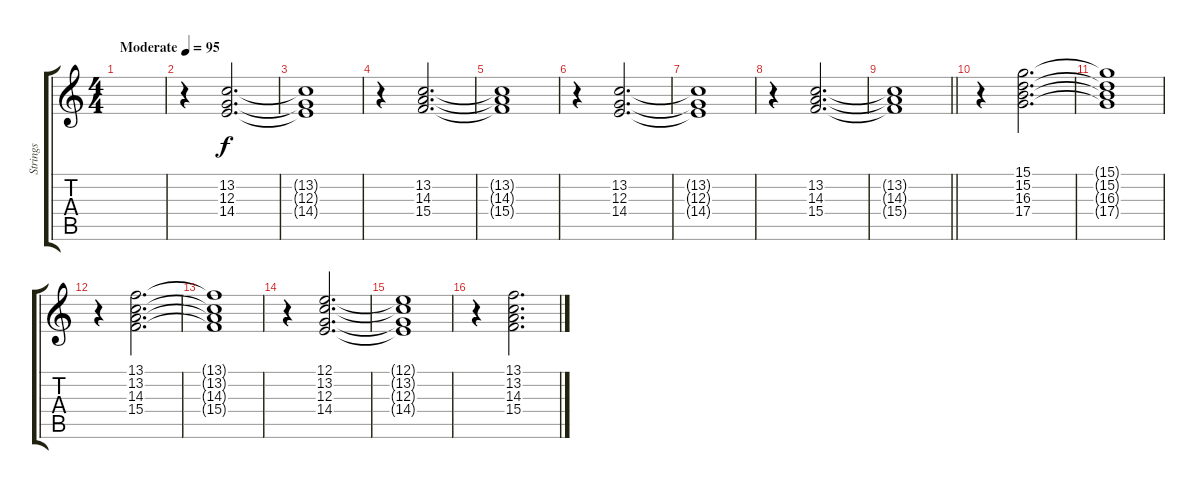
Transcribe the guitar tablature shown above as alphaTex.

\track ("Strings" "Strings") {instrument stringensemble1}
\staff {score tabs}
\tuning (E4 B3 G3 D3 A2 E2) {hide}
\ts (4 4)
\tempo (95 "Moderate")
\clef g2
\ks aminor
|
r.4 (13.2 12.3 14.4).2{d volume 5} |
(13.2{t} 12.3{t} 14.4{t}).1{volume 0} |
r.4 (13.2 14.3 15.4).2{d volume 5} |
(13.2{t} 14.3{t} 15.4{t}).1{volume 0} |
r.4 (13.2 12.3 14.4).2{d volume 5} |
(13.2{t} 12.3{t} 14.4{t}).1{volume 0} |
r.4 (13.2 14.3 15.4).2{d volume 5} |
\barLineRight lightlight
(13.2{t} 14.3{t} 15.4{t}).1{volume 0} |
r.4 (15.1 15.2 16.3 17.4).2{d volume 5} |
(15.1{t} 15.2{t} 16.3{t} 17.4{t}).1{volume 0} |
r.4 (13.1 13.2 14.3 15.4).2{d volume 5} |
(13.1{t} 13.2{t} 14.3{t} 15.4{t}).1{volume 0} |
r.4 (12.1 13.2 12.3 14.4).2{d volume 5} |
(12.1{t} 13.2{t} 12.3{t} 14.4{t}).1{volume 0} |
r.4 (13.1 13.2 14.3 15.4).2{d volume 5}
